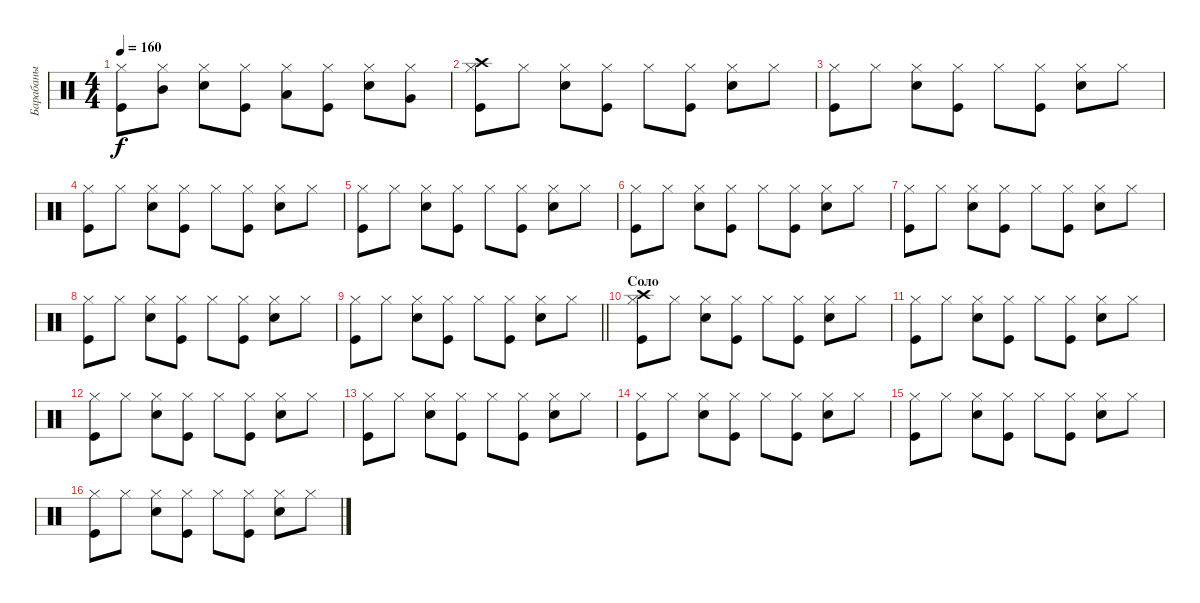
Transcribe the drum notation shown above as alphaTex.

\track ("Барабаны" "Барабаны") {instrument percussion}
\staff {score}
\articulation defaults
\ts (4 4)
\tempo 160
\clef neutral
\ks c
("Kick (hit)" "Hi-Hat (closed)").8{dy f} ("Mid Tom (hit)" "Hi-Hat (closed)").8 ("Snare (hit) 2" "Hi-Hat (closed)").8 ("Kick (hit)" "Hi-Hat (closed)").8 ("Low Tom (hit)" "Hi-Hat (closed)").8 ("Kick (hit)" "Hi-Hat (closed)").8 ("Snare (hit) 2" "Hi-Hat (closed)").8 ("Very Low Tom (hit)" "Hi-Hat (closed)").8 |
("Kick (hit)" "Crash high (hit)" "Hi-Hat (closed)").8 "Hi-Hat (closed)".8 ("Snare (hit) 2" "Hi-Hat (closed)").8 ("Kick (hit)" "Hi-Hat (closed)").8 "Hi-Hat (closed)".8 ("Kick (hit)" "Hi-Hat (closed)").8 ("Snare (hit) 2" "Hi-Hat (closed)").8 "Hi-Hat (closed)".8 |
("Kick (hit)" "Hi-Hat (closed)").8 "Hi-Hat (closed)".8 ("Snare (hit) 2" "Hi-Hat (closed)").8 ("Kick (hit)" "Hi-Hat (closed)").8 "Hi-Hat (closed)".8 ("Kick (hit)" "Hi-Hat (closed)").8 ("Snare (hit) 2" "Hi-Hat (closed)").8 "Hi-Hat (closed)".8 |
("Kick (hit)" "Hi-Hat (closed)").8 "Hi-Hat (closed)".8 ("Snare (hit) 2" "Hi-Hat (closed)").8 ("Kick (hit)" "Hi-Hat (closed)").8 "Hi-Hat (closed)".8 ("Kick (hit)" "Hi-Hat (closed)").8 ("Snare (hit) 2" "Hi-Hat (closed)").8 "Hi-Hat (closed)".8 |
("Kick (hit)" "Hi-Hat (closed)").8 "Hi-Hat (closed)".8 ("Snare (hit) 2" "Hi-Hat (closed)").8 ("Kick (hit)" "Hi-Hat (closed)").8 "Hi-Hat (closed)".8 ("Kick (hit)" "Hi-Hat (closed)").8 ("Snare (hit) 2" "Hi-Hat (closed)").8 "Hi-Hat (closed)".8 |
("Kick (hit)" "Hi-Hat (closed)").8 "Hi-Hat (closed)".8 ("Snare (hit) 2" "Hi-Hat (closed)").8 ("Kick (hit)" "Hi-Hat (closed)").8 "Hi-Hat (closed)".8 ("Kick (hit)" "Hi-Hat (closed)").8 ("Snare (hit) 2" "Hi-Hat (closed)").8 "Hi-Hat (closed)".8 |
("Kick (hit)" "Hi-Hat (closed)").8 "Hi-Hat (closed)".8 ("Snare (hit) 2" "Hi-Hat (closed)").8 ("Kick (hit)" "Hi-Hat (closed)").8 "Hi-Hat (closed)".8 ("Kick (hit)" "Hi-Hat (closed)").8 ("Snare (hit) 2" "Hi-Hat (closed)").8 "Hi-Hat (closed)".8 |
("Kick (hit)" "Hi-Hat (closed)").8 "Hi-Hat (closed)".8 ("Snare (hit) 2" "Hi-Hat (closed)").8 ("Kick (hit)" "Hi-Hat (closed)").8 "Hi-Hat (closed)".8 ("Kick (hit)" "Hi-Hat (closed)").8 ("Snare (hit) 2" "Hi-Hat (closed)").8 "Hi-Hat (closed)".8 |
\barLineRight lightlight
("Kick (hit)" "Hi-Hat (closed)").8 "Hi-Hat (closed)".8 ("Snare (hit) 2" "Hi-Hat (closed)").8 ("Kick (hit)" "Hi-Hat (closed)").8 "Hi-Hat (closed)".8 ("Kick (hit)" "Hi-Hat (closed)").8 ("Snare (hit) 2" "Hi-Hat (closed)").8 "Hi-Hat (closed)".8 |
\section ("" "Соло")
("Kick (hit)" "Crash high (hit)" "Hi-Hat (closed)").8 "Hi-Hat (closed)".8 ("Snare (hit) 2" "Hi-Hat (closed)").8 ("Kick (hit)" "Hi-Hat (closed)").8 "Hi-Hat (closed)".8 ("Kick (hit)" "Hi-Hat (closed)").8 ("Snare (hit) 2" "Hi-Hat (closed)").8 "Hi-Hat (closed)".8 |
("Kick (hit)" "Hi-Hat (closed)").8 "Hi-Hat (closed)".8 ("Snare (hit) 2" "Hi-Hat (closed)").8 ("Kick (hit)" "Hi-Hat (closed)").8 "Hi-Hat (closed)".8 ("Kick (hit)" "Hi-Hat (closed)").8 ("Snare (hit) 2" "Hi-Hat (closed)").8 "Hi-Hat (closed)".8 |
("Kick (hit)" "Hi-Hat (closed)").8 "Hi-Hat (closed)".8 ("Snare (hit) 2" "Hi-Hat (closed)").8 ("Kick (hit)" "Hi-Hat (closed)").8 "Hi-Hat (closed)".8 ("Kick (hit)" "Hi-Hat (closed)").8 ("Snare (hit) 2" "Hi-Hat (closed)").8 "Hi-Hat (closed)".8 |
("Kick (hit)" "Hi-Hat (closed)").8 "Hi-Hat (closed)".8 ("Snare (hit) 2" "Hi-Hat (closed)").8 ("Kick (hit)" "Hi-Hat (closed)").8 "Hi-Hat (closed)".8 ("Kick (hit)" "Hi-Hat (closed)").8 ("Snare (hit) 2" "Hi-Hat (closed)").8 "Hi-Hat (closed)".8 |
("Kick (hit)" "Hi-Hat (closed)").8 "Hi-Hat (closed)".8 ("Snare (hit) 2" "Hi-Hat (closed)").8 ("Kick (hit)" "Hi-Hat (closed)").8 "Hi-Hat (closed)".8 ("Kick (hit)" "Hi-Hat (closed)").8 ("Snare (hit) 2" "Hi-Hat (closed)").8 "Hi-Hat (closed)".8 |
("Kick (hit)" "Hi-Hat (closed)").8 "Hi-Hat (closed)".8 ("Snare (hit) 2" "Hi-Hat (closed)").8 ("Kick (hit)" "Hi-Hat (closed)").8 "Hi-Hat (closed)".8 ("Kick (hit)" "Hi-Hat (closed)").8 ("Snare (hit) 2" "Hi-Hat (closed)").8 "Hi-Hat (closed)".8 |
("Kick (hit)" "Hi-Hat (closed)").8 "Hi-Hat (closed)".8 ("Snare (hit) 2" "Hi-Hat (closed)").8 ("Kick (hit)" "Hi-Hat (closed)").8 "Hi-Hat (closed)".8 ("Kick (hit)" "Hi-Hat (closed)").8 ("Snare (hit) 2" "Hi-Hat (closed)").8 "Hi-Hat (closed)".8
